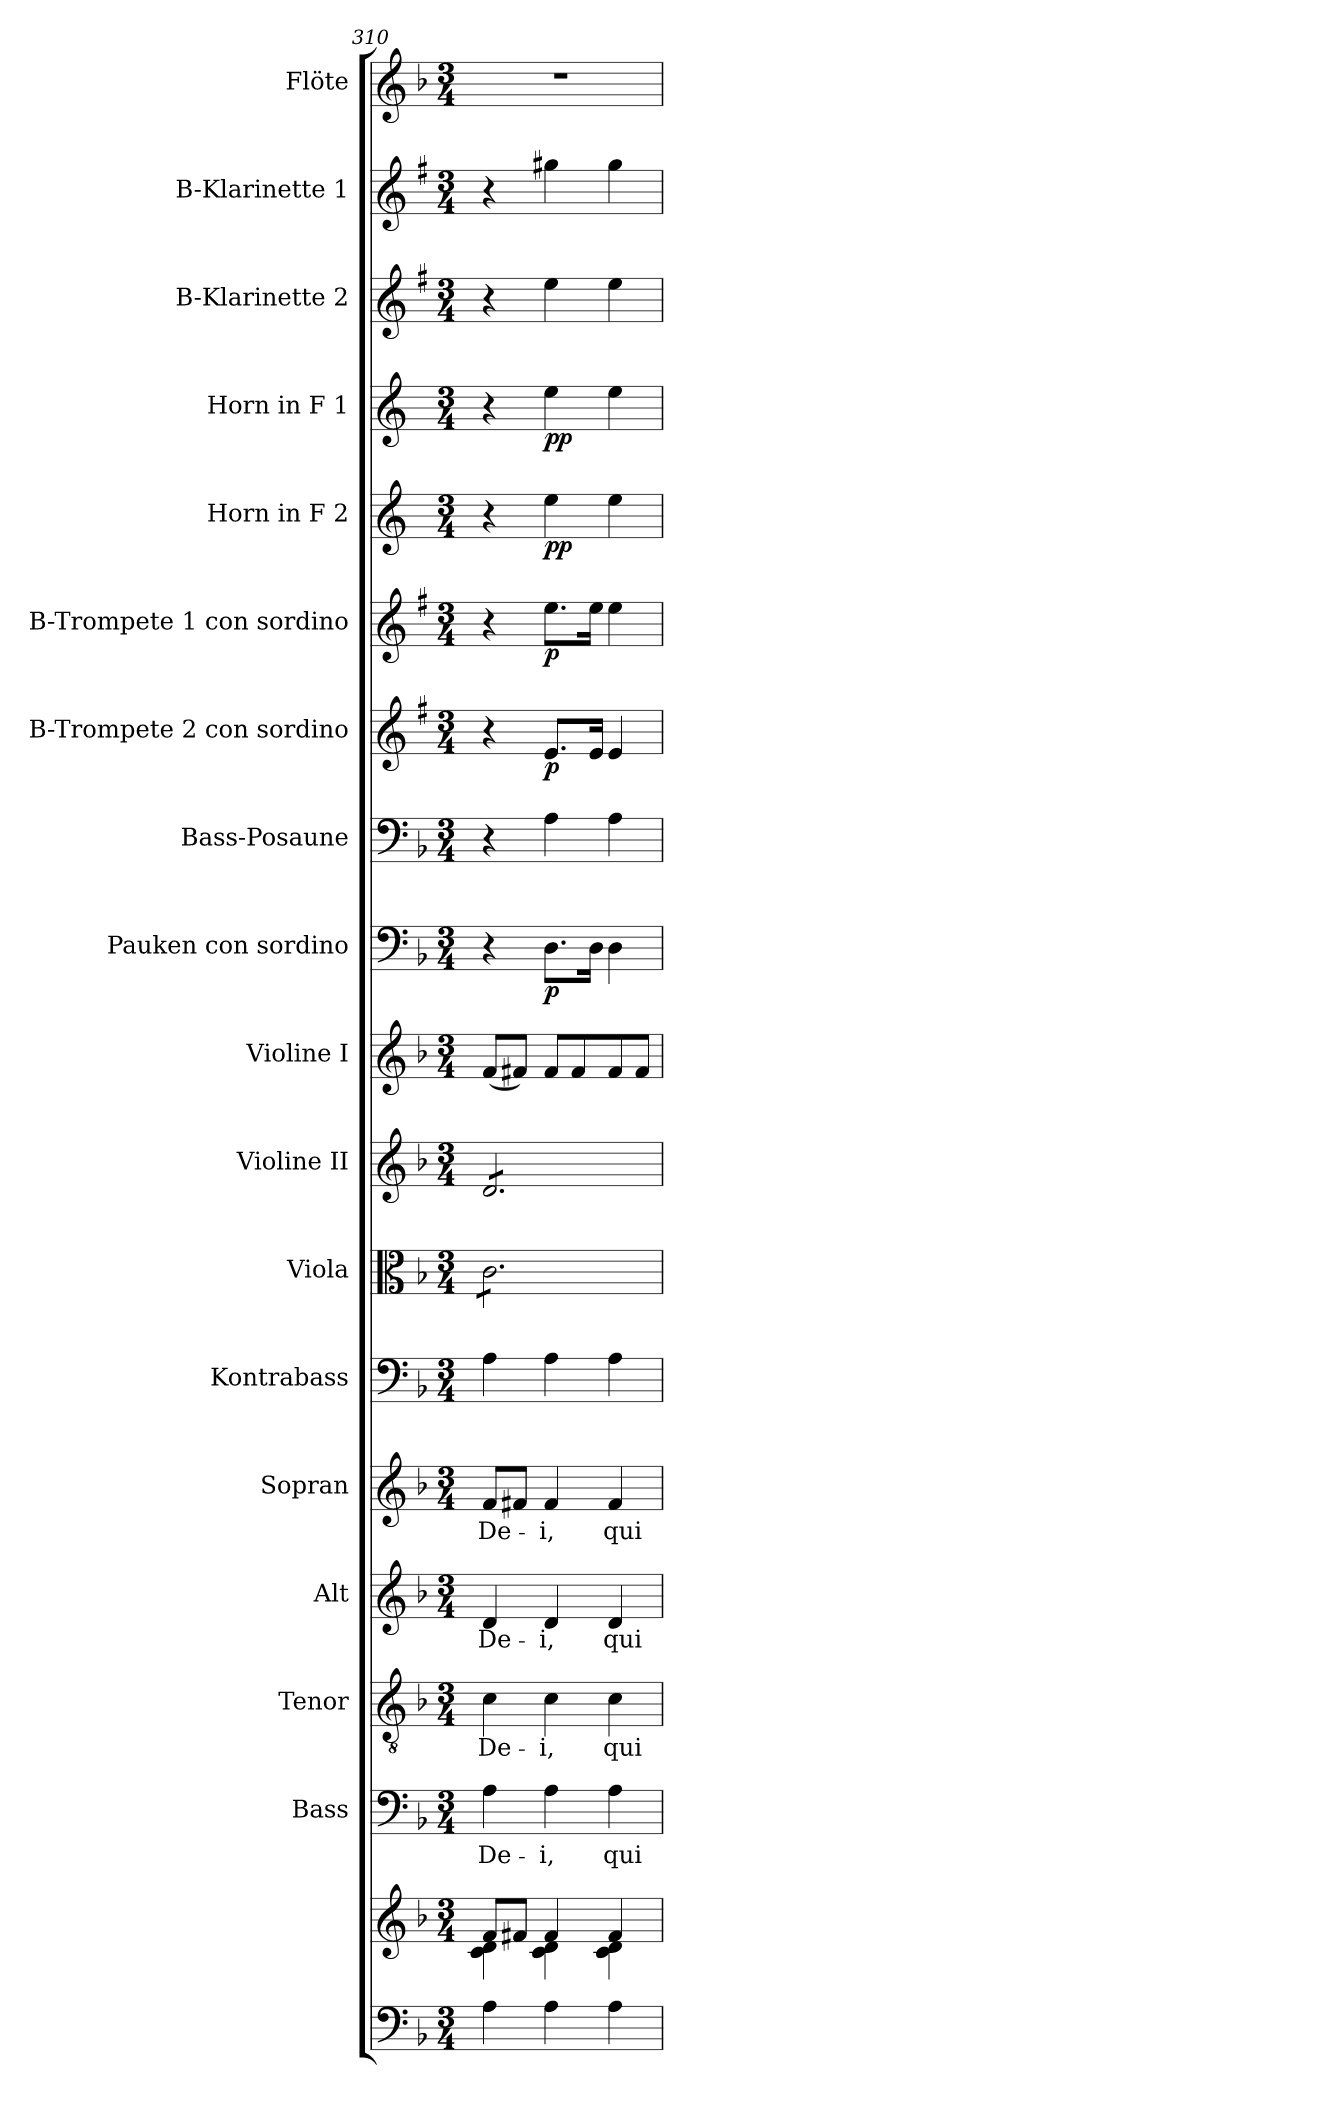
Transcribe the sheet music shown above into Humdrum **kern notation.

**kern	**kern	**kern	**text	**kern	**text	**kern	**text	**kern	**text	**kern	**kern	**kern	**kern	**kern	**dynam	**kern	**kern	**dynam	**kern	**dynam	**kern	**dynam	**kern	**dynam	**kern	**kern	**kern
*part18	*part18	*part17	*part17	*part16	*part16	*part15	*part15	*part14	*part14	*part13	*part12	*part11	*part10	*part9	*part9	*part8	*part7	*part7	*part6	*part6	*part5	*part5	*part4	*part4	*part3	*part2	*part1
*staff19	*staff18	*staff17	*staff17	*staff16	*staff16	*staff15	*staff15	*staff14	*staff14	*staff13	*staff12	*staff11	*staff10	*staff9	*staff9	*staff8	*staff7	*staff7	*staff6	*staff6	*staff5	*staff5	*staff4	*staff4	*staff3	*staff2	*staff1
*	*	*I"Bass	*	*I"Tenor	*	*I"Alt	*	*I"Sopran	*	*I"Kontrabass	*I"Viola	*I"Violine II	*I"Violine I	*I"Pauken con sordino	*	*I"Bass-Posaune	*I"B-Trompete 2 con sordino	*	*I"B-Trompete 1 con sordino	*	*I"Horn in F 2	*	*I"Horn in F 1	*	*I"B-Klarinette 2	*I"B-Klarinette 1	*I"Flöte
*	*	*I'B.	*	*I'T.	*	*I'A.	*	*I'S.	*	*I'Kb.	*I'Vla.	*I'Vl. II	*I'Vl. I	*I'Pk.	*	*I'B. Pos.	*I'B Trp. 2	*	*I'B Trp. 1	*	*	*	*	*	*I'B Kl. 2	*I'B Kl. 1	*I'Fl.
*clefF4	*clefG2	*clefF4	*	*clefGv2	*	*clefG2	*	*clefG2	*	*clefF4	*clefC3	*clefG2	*clefG2	*clefF4	*	*clefF4	*clefG2	*	*clefG2	*	*clefG2	*	*clefG2	*	*clefG2	*clefG2	*clefG2
*	*	*	*	*	*	*	*	*	*	*ITrd7c12	*	*	*	*	*	*	*ITrd1c2	*	*ITrd1c2	*	*ITrd4c7	*	*ITrd4c7	*	*ITrd1c2	*ITrd1c2	*
*k[b-]	*k[b-]	*k[b-]	*	*k[b-]	*	*k[b-]	*	*k[b-]	*	*k[b-]	*k[b-]	*k[b-]	*k[b-]	*k[b-]	*	*k[b-]	*k[b-]	*	*k[b-]	*	*k[b-]	*	*k[b-]	*	*k[b-]	*k[b-]	*k[b-]
*F:	*F:	*F:	*	*F:	*	*F:	*	*F:	*	*F:	*F:	*F:	*F:	*F:	*	*F:	*F:	*	*F:	*	*F:	*	*F:	*	*F:	*F:	*F:
*M3/4	*M3/4	*M3/4	*	*M3/4	*	*M3/4	*	*M3/4	*	*M3/4	*M3/4	*M3/4	*M3/4	*M3/4	*	*M3/4	*M3/4	*	*M3/4	*	*M3/4	*	*M3/4	*	*M3/4	*M3/4	*M3/4
=310	=310	=310	=310	=310	=310	=310	=310	=310	=310	=310	=310	=310	=310	=310	=310	=310	=310	=310	=310	=310	=310	=310	=310	=310	=310	=310	=310
*	*^	*	*	*	*	*	*	*	*	*	*	*	*	*	*	*	*	*	*	*	*	*	*	*	*	*	*
!	!	!	!	!LO:LY:b	!	!LO:LY:b	!	!LO:LY:b	!	!LO:LY:b	!	!	!	!	!	!	!	!	!	!	!	!	!	!	!	!	!	!
*	*	*	*	*	*	*	*	*	*	*	*	*tremolo	*	*	*	*	*	*	*	*	*	*	*	*	*	*	*	*
*	*	*	*	*	*	*	*	*	*	*	*	*	*tremolo	*	*	*	*	*	*	*	*	*	*	*	*	*	*	*
4A\	8f/L	4c\ 4d\	4A\	De-	4c\	De-	4d/	De-	8f/L	De-	4AA\	8c\L	8d/L	(<8f/L	4r	.	4r	4r	.	4r	.	4r	.	4r	.	4r	4r	2.r
.	8f#X/J	.	.	.	.	.	.	.	8f#X/J	.	.	8c\	8d/	8f#X/J)	.	.	.	.	.	.	.	.	.	.	.	.	.	.
!	!	!	!	!LO:LY:b	!	!LO:LY:b	!	!LO:LY:b	!	!LO:LY:b	!	!	!	!	!	!LO:DY:b	!	!	!LO:DY:b	!	!LO:DY:b	!	!LO:DY:b	!	!LO:DY:b	!	!	!
4A\	4f#/	4c\ 4d\	4A\	-i,	4c\	-i,	4d/	-i,	4f#/	-i,	4AA\	8c\	8d/	8f#/L	8.D\L	p	4A\	8.d/L	p	8.dd\L	p	4a\	pp	4a\	pp	4dd\	4ff#X\	.
.	.	.	.	.	.	.	.	.	.	.	.	8c\	8d/	8f#/	.	.	.	.	.	.	.	.	.	.	.	.	.	.
.	.	.	.	.	.	.	.	.	.	.	.	.	.	.	16D\Jk	.	.	16d/Jk	.	16dd\Jk	.	.	.	.	.	.	.	.
!	!	!	!	!LO:LY:b	!	!LO:LY:b	!	!LO:LY:b	!	!LO:LY:b	!	!	!	!	!	!	!	!	!	!	!	!	!	!	!	!	!	!
4A\	4f#/	4c\ 4d\	4A\	qui	4c\	qui	4d/	qui	4f#/	qui	4AA\	8c\	8d/	8f#/	4D\	.	4A\	4d/	.	4dd\	.	4a\	.	4a\	.	4dd\	4ff#\	.
.	.	.	.	.	.	.	.	.	.	.	.	8c\J	8d/J	8f#/J	.	.	.	.	.	.	.	.	.	.	.	.	.	.
*	*	*	*	*	*	*	*	*	*	*	*	*	*Xtremolo	*	*	*	*	*	*	*	*	*	*	*	*	*	*	*
*	*	*	*	*	*	*	*	*	*	*	*	*Xtremolo	*	*	*	*	*	*	*	*	*	*	*	*	*	*	*	*
*	*v	*v	*	*	*	*	*	*	*	*	*	*	*	*	*	*	*	*	*	*	*	*	*	*	*	*	*	*
=	=	=	=	=	=	=	=	=	=	=	=	=	=	=	=	=	=	=	=	=	=	=	=	=	=	=	=
*-	*-	*-	*-	*-	*-	*-	*-	*-	*-	*-	*-	*-	*-	*-	*-	*-	*-	*-	*-	*-	*-	*-	*-	*-	*-	*-	*-
